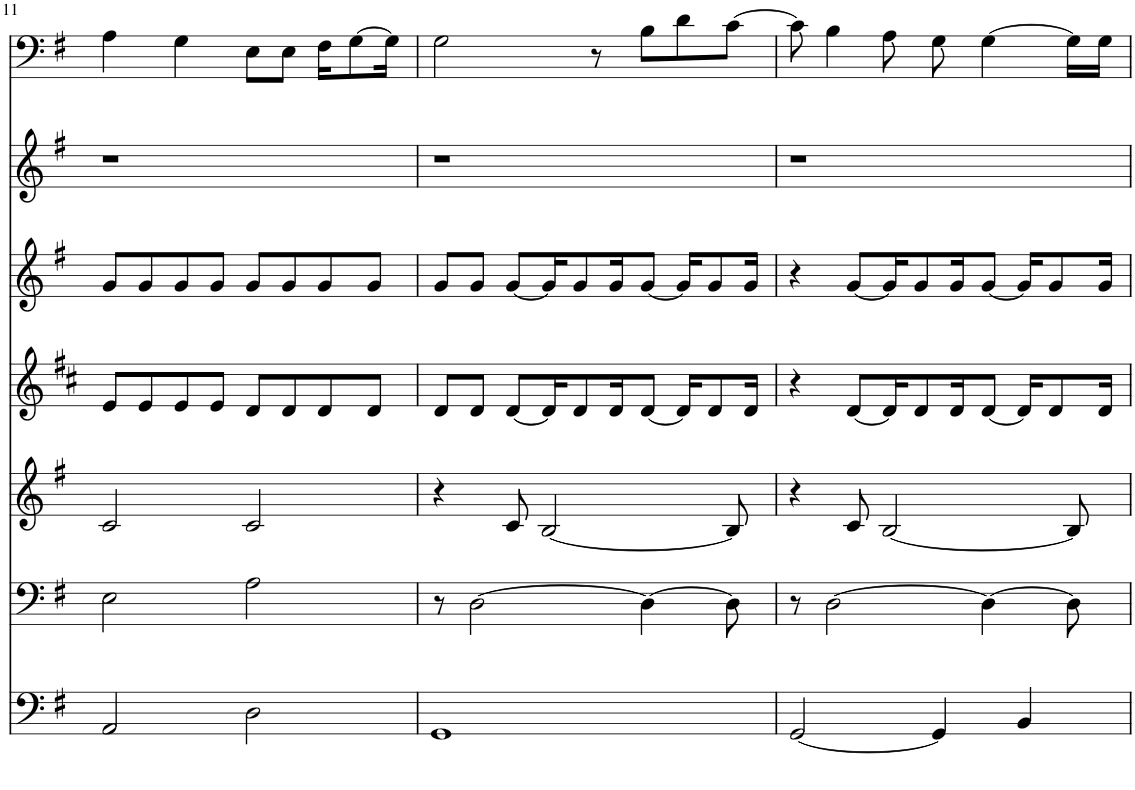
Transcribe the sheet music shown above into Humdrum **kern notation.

**kern	**kern	**kern	**kern	**kern	**kern	**kern
*part7	*part6	*part5	*part4	*part3	*part2	*part1
*staff7	*staff6	*staff5	*staff4	*staff3	*staff2	*staff1
*I"Piano	*I"Piano	*I"Piano	*I"Piano	*I"Piano	*I"Piano	*I"Piano
*I'Pno	*I'Pno	*I'Pno	*I'Pno	*I'Pno	*I'Pno	*I'Pno
!!LO:PB:g=z
*clefF4	*clefF4	*clefG2	*clefG2	*clefG2	*clefG2	*clefF4
*k[f#]	*k[f#]	*k[f#]	*k[f#c#]	*k[f#]	*k[f#]	*k[f#]
*M4/4	*M4/4	*M4/4	*M4/4	*M4/4	*M4/4	*M4/4
=11	=11	=11	=11	=11	=11	=11
2AA/	2E\	2c/	8e/L	8g/L	1r	4A\
.	.	.	8e/	8g/	.	.
.	.	.	8e/	8g/	.	4G\
.	.	.	8e/J	8g/J	.	.
2D\	2A\	2c/	8d/L	8g/L	.	8E\L
.	.	.	8d/	8g/	.	8E\J
.	.	.	8d/	8g/	.	16F#\KL
.	.	.	.	.	.	[8G\
.	.	.	8d/J	8g/J	.	.
.	.	.	.	.	.	16G\Jk]
=12	=12	=12	=12	=12	=12	=12
1GG	8r	4r	8d/L	8g/L	1r	2G\
.	[2D\	.	8d/J	8g/J	.	.
.	.	8c/	[8d/L	[8g/L	.	.
.	.	[2B/	16d/K]	16g/K]	.	.
.	.	.	8d/	8g/	.	.
.	.	.	.	.	.	8r
.	.	.	16d/K	16g/K	.	.
.	4D\_	.	[8d/J	[8g/J	.	8B\L
.	.	.	16d/KL]	16g/KL]	.	8d\
.	.	.	8d/	8g/	.	.
.	8D\]	8B/]	.	.	.	[8c\J
.	.	.	16d/Jk	16g/Jk	.	.
=13	=13	=13	=13	=13	=13	=13
[2GG/	8r	4r	4r	4r	1r	8c\]
.	[2D\	.	.	.	.	4B\
.	.	8c/	[8d/L	[8g/L	.	.
.	.	[2B/	16d/K]	16g/K]	.	8A\
.	.	.	8d/	8g/	.	.
4GG/]	.	.	.	.	.	8G\
.	.	.	16d/K	16g/K	.	.
.	4D\_	.	[8d/J	[8g/J	.	[4G\
4BB/	.	.	16d/KL]	16g/KL]	.	.
.	.	.	8d/	8g/	.	.
.	8D\]	8B/]	.	.	.	16G\LL]
.	.	.	16d/Jk	16g/Jk	.	16G\JJ
=	=	=	=	=	=	=
*-	*-	*-	*-	*-	*-	*-
